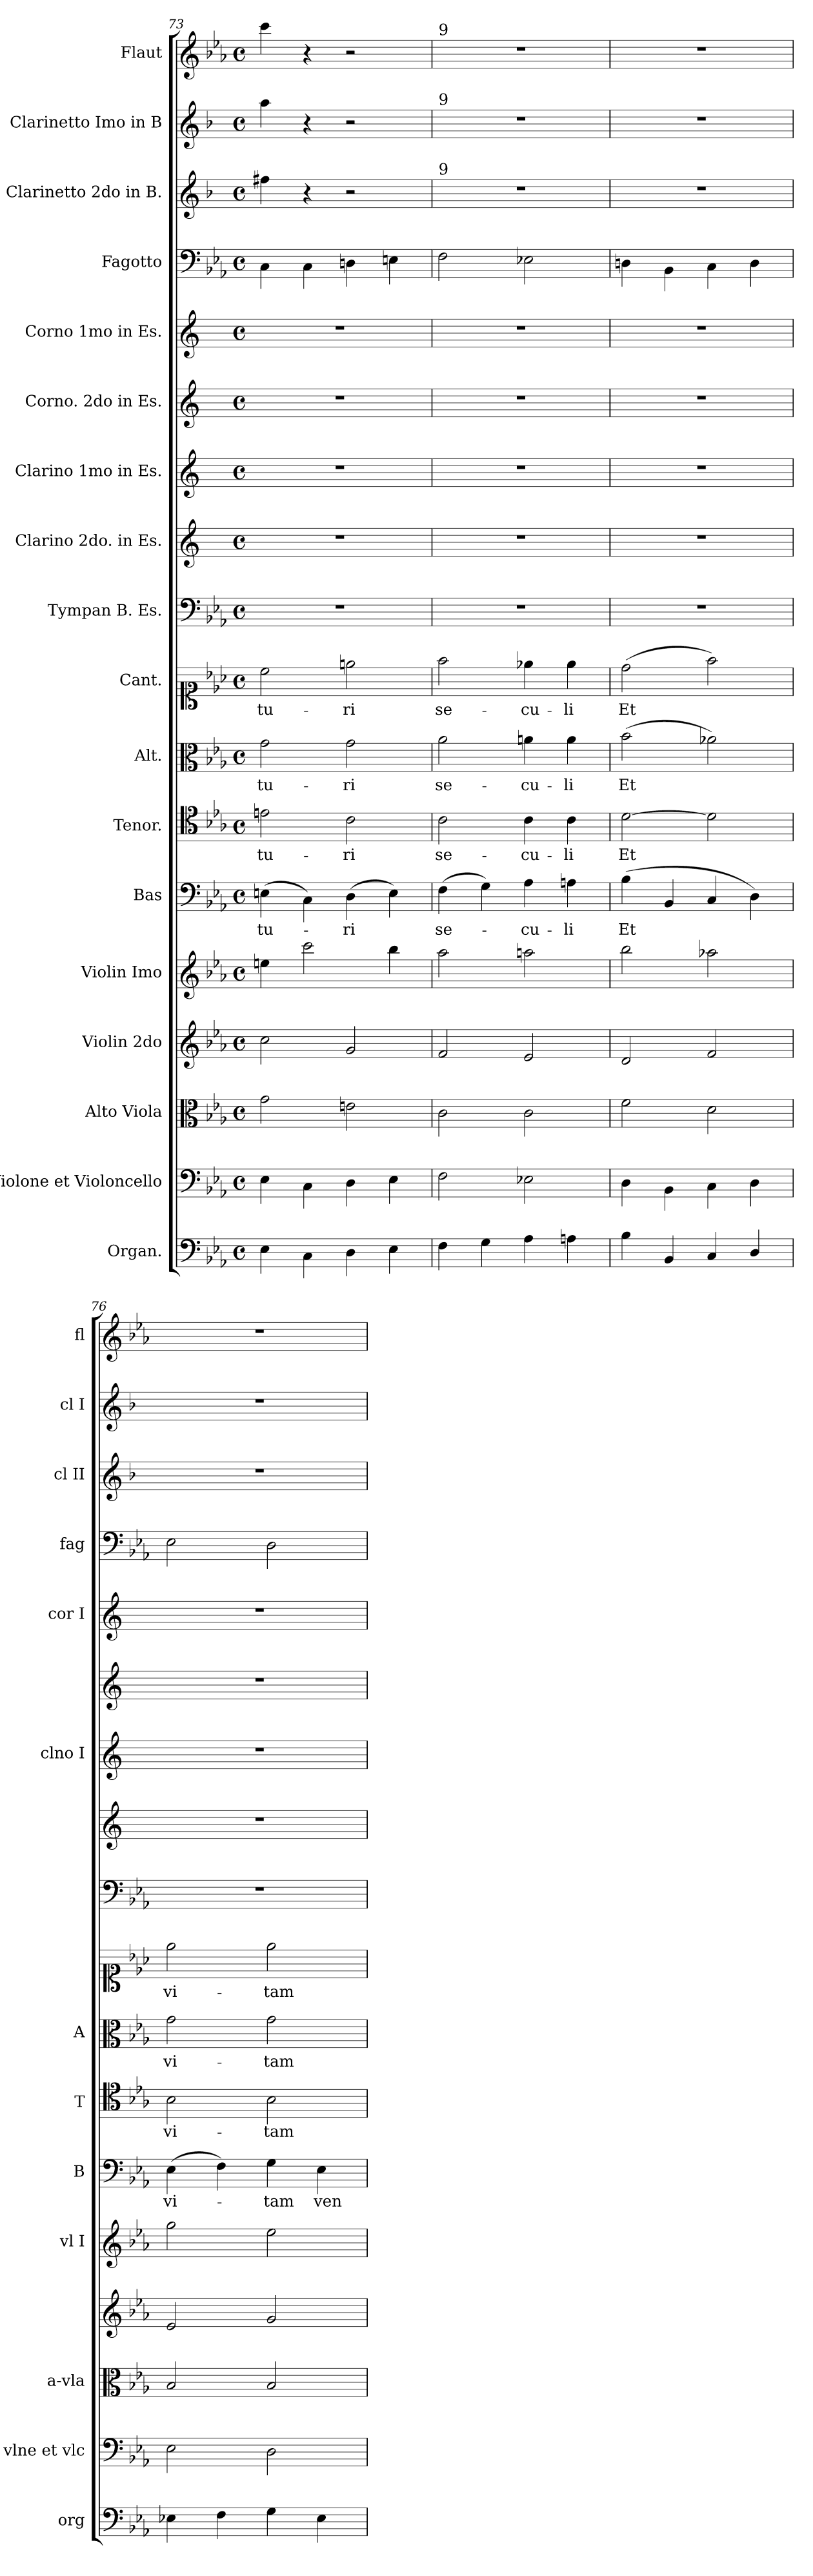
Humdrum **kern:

**kern	**kern	**kern	**kern	**kern	**kern	**text	**kern	**text	**kern	**text	**kern	**text	**kern	**kern	**kern	**kern	**kern	**kern	**kern	**kern	**kern
*part18	*part17	*part16	*part15	*part14	*part13	*part13	*part12	*part12	*part11	*part11	*part10	*part10	*part9	*part8	*part7	*part6	*part5	*part4	*part3	*part2	*part1
*staff18	*staff17	*staff16	*staff15	*staff14	*staff13	*staff13	*staff12	*staff12	*staff11	*staff11	*staff10	*staff10	*staff9	*staff8	*staff7	*staff6	*staff5	*staff4	*staff3	*staff2	*staff1
*I"Organ.	*I"Violone et Violoncello	*I"Alto Viola	*I"Violin 2do	*I"Violin Imo	*I"Bas	*	*I"Tenor.	*	*I"Alt.	*	*I"Cant.	*	*I"Tympan B. Es.	*I"Clarino 2do. in Es.	*I"Clarino 1mo in Es.	*I"Corno. 2do in Es.	*I"Corno 1mo in Es.	*I"Fagotto	*I"Clarinetto 2do in B.	*I"Clarinetto Imo in B	*I"Flaut
*I'org	*I'vlne et vlc	*I'a-vla	*	*I'vl I	*I'B	*	*I'T	*	*I'A	*	*	*	*	*	*I'clno I	*	*I'cor I	*I'fag	*I'cl II	*I'cl I	*I'fl
*clefF4	*clefF4	*clefC3	*clefG2	*clefG2	*clefF4	*	*clefC4	*	*clefC3	*	*clefC1	*	*clefF4	*clefG2	*clefG2	*clefG2	*clefG2	*clefF4	*clefG2	*clefG2	*clefG2
*	*	*	*	*	*	*	*	*	*	*	*	*	*	*ITrd-2c-3	*ITrd-2c-3	*ITrd5c9	*ITrd5c9	*	*ITrd1c2	*ITrd1c2	*
*k[b-e-a-]	*k[b-e-a-]	*k[b-e-a-]	*k[b-e-a-]	*k[b-e-a-]	*k[b-e-a-]	*	*k[b-e-a-]	*	*k[b-e-a-]	*	*k[b-e-a-]	*	*k[b-e-a-]	*k[b-e-a-]	*k[b-e-a-]	*k[b-e-a-]	*k[b-e-a-]	*k[b-e-a-]	*k[b-e-a-]	*k[b-e-a-]	*k[b-e-a-]
*E-:	*E-:	*E-:	*E-:	*E-:	*E-:	*	*E-:	*	*E-:	*	*E-:	*	*E-:	*E-:	*E-:	*E-:	*E-:	*E-:	*E-:	*E-:	*E-:
*M4/4	*M4/4	*M4/4	*M4/4	*M4/4	*M4/4	*	*M4/4	*	*M4/4	*	*M4/4	*	*M4/4	*M4/4	*M4/4	*M4/4	*M4/4	*M4/4	*M4/4	*M4/4	*M4/4
*met(c)	*met(c)	*met(c)	*met(c)	*met(c)	*met(c)	*	*met(c)	*	*met(c)	*	*met(c)	*	*met(c)	*met(c)	*met(c)	*met(c)	*met(c)	*met(c)	*met(c)	*met(c)	*met(c)
=73	=73	=73	=73	=73	=73	=73	=73	=73	=73	=73	=73	=73	=73	=73	=73	=73	=73	=73	=73	=73	=73
4E-\	4E-\	2g\	2cc\	4een\	(4En\	-tu-	2en\	-tu-	2g\	-tu-	2cc\	-tu-	1r	1r	1r	1r	1r	4C\	4een\	4gg\	4ccc\
4C\	4C\	.	.	2ccc\	4C\)	.	.	.	.	.	.	.	.	.	.	.	.	4C\	4r	4r	4r
4D\	4D\	2en\	2g/	.	(4D\	-ri	2c\	-ri	2g\	-ri	2een\	-ri	.	.	.	.	.	4Dn\	2r	2r	2r
4E-\	4E-\	.	.	4bb-\	4E\)	.	.	.	.	.	.	.	.	.	.	.	.	4En\	.	.	.
=74	=74	=74	=74	=74	=74	=74	=74	=74	=74	=74	=74	=74	=74	=74	=74	=74	=74	=74	=74	=74	=74
!	!	!	!	!	!	!	!	!	!	!	!	!	!	!	!	!	!	!	!	!	!LO:TX:a:t=9
!	!	!	!	!	!	!	!	!	!	!	!	!	!	!	!	!	!	!	!	!LO:TX:a:t=9	!
!	!	!	!	!	!	!	!	!	!	!	!	!	!	!	!	!	!	!	!LO:TX:a:t=9	!	!
4F\	2F\	2c\	2f/	2aa-\	(4F\	se-	2c\	se-	2a-\	se-	2ff\	se-	1r	1r	1r	1r	1r	2F\	1r	1r	1r
4G\	.	.	.	.	4G\)	.	.	.	.	.	.	.	.	.	.	.	.	.	.	.	.
4A-\	2E-X\	2c\	2e-/	2aan\	4A-\	-cu-	4c\	-cu-	4an\	-cu-	4ee-X\	-cu-	.	.	.	.	.	2E-X\	.	.	.
4An\	.	.	.	.	4An\	-li	4c\	-li	4a\	-li	4ee-\	-li	.	.	.	.	.	.	.	.	.
=75	=75	=75	=75	=75	=75	=75	=75	=75	=75	=75	=75	=75	=75	=75	=75	=75	=75	=75	=75	=75	=75
4B-\	4D\	2f\	2d/	2bb-\	(4B-\	Et	[2d\	Et	(>2b-\	Et	(2dd\	Et	1r	1r	1r	1r	1r	4Dn\	1r	1r	1r
4BB-/	4BB-\	.	.	.	4BB-/	.	.	.	.	.	.	.	.	.	.	.	.	4BB-\	.	.	.
4C/	4C\	2d\	2f/	2aa-X\	4C/	.	2d\]	.	2a-X\)	.	2ff\)	.	.	.	.	.	.	4C\	.	.	.
4D/	4D\	.	.	.	4D\)	.	.	.	.	.	.	.	.	.	.	.	.	4D\	.	.	.
=76	=76	=76	=76	=76	=76	=76	=76	=76	=76	=76	=76	=76	=76	=76	=76	=76	=76	=76	=76	=76	=76
4E-X\	2E-\	2B-/	2e-/	2gg\	(4E-\	vi-	2B-\	vi-	2g\	vi-	2ee-\	vi-	1r	1r	1r	1r	1r	2E-\	1r	1r	1r
4F\	.	.	.	.	4F\)	.	.	.	.	.	.	.	.	.	.	.	.	.	.	.	.
4G\	2D\	2B-/	2g/	2ee-\	4G\	-tam	2B-\	-tam	2g\	-tam	2ee-\	-tam	.	.	.	.	.	2D\	.	.	.
4E-\	.	.	.	.	4E-\	ven-	.	.	.	.	.	.	.	.	.	.	.	.	.	.	.
=	=	=	=	=	=	=	=	=	=	=	=	=	=	=	=	=	=	=	=	=	=
*-	*-	*-	*-	*-	*-	*-	*-	*-	*-	*-	*-	*-	*-	*-	*-	*-	*-	*-	*-	*-	*-
